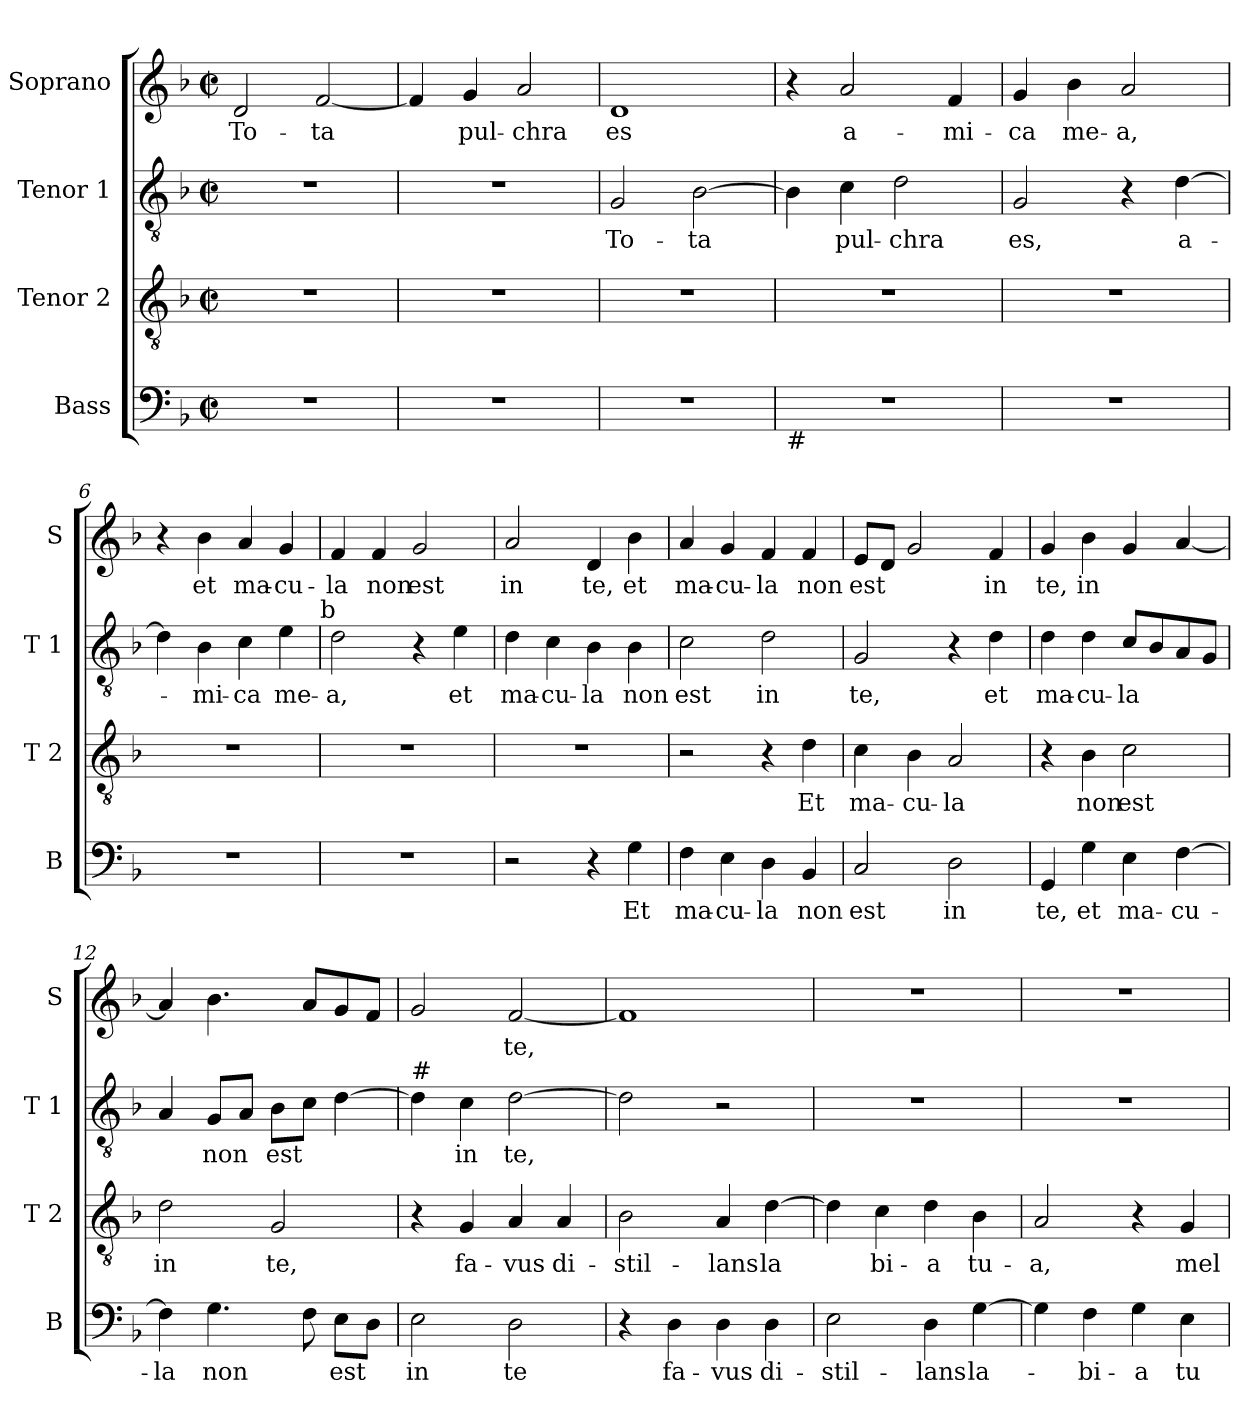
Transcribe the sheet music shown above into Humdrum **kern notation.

**kern	**text	**kern	**text	**kern	**text	**kern	**text
*part4	*part4	*part3	*part3	*part2	*part2	*part1	*part1
*staff4	*staff4	*staff3	*staff3	*staff2	*staff2	*staff1	*staff1
*I"Bass	*	*I"Tenor 2	*	*I"Tenor 1	*	*I"Soprano	*
*I'B	*	*I'T 2	*	*I'T 1	*	*I'S	*
*clefF4	*	*clefGv2	*	*clefGv2	*	*clefG2	*
*k[b-]	*	*k[b-]	*	*k[b-]	*	*k[b-]	*
*F:	*	*F:	*	*F:	*	*F:	*
*M2/2	*	*M2/2	*	*M2/2	*	*M2/2	*
*met(c|)	*	*met(c|)	*	*met(c|)	*	*met(c|)	*
=1	=1	=1	=1	=1	=1	=1	=1
1r	.	1r	.	1r	.	2d/	To-
.	.	.	.	.	.	[2f/	-ta
=2	=2	=2	=2	=2	=2	=2	=2
1r	.	1r	.	1r	.	4f/]	.
.	.	.	.	.	.	4g/	pul-
.	.	.	.	.	.	2a/	-chra
=3	=3	=3	=3	=3	=3	=3	=3
1r	.	1r	.	2G/	To-	1d	es
.	.	.	.	[2B-\	-ta	.	.
=4	=4	=4	=4	=4	=4	=4	=4
!LO:TX:b:t=#	!	!	!	!	!	!	!
1r	.	1r	.	4B-\]	.	4r	.
.	.	.	.	4c\	pul-	2a/	a-
.	.	.	.	2d\	-chra	.	.
.	.	.	.	.	.	4f/	-mi-
=5	=5	=5	=5	=5	=5	=5	=5
1r	.	1r	.	2G/	es,	4g/	-ca
.	.	.	.	.	.	4b-\	me-
.	.	.	.	4r	.	2a/	-a,
.	.	.	.	[4d\	a-	.	.
=6	=6	=6	=6	=6	=6	=6	=6
1r	.	1r	.	4d\]	.	4r	.
.	.	.	.	4B-\	-mi-	4b-\	et
.	.	.	.	4c\	-ca	4a/	ma-
.	.	.	.	4e\	me-	4g/	-cu-
!	!	!	!	!LO:TX:a:t=b	!	!	!
=7	=7	=7	=7	=7	=7	=7	=7
1r	.	1r	.	2d\	-a,	4f/	-la
.	.	.	.	.	.	4f/	non
.	.	.	.	4r	.	2g/	est
.	.	.	.	4e\	et	.	.
!!LO:LB:g=z
=8	=8	=8	=8	=8	=8	=8	=8
2r	.	1r	.	4d\	ma-	2a/	in
.	.	.	.	4c\	-cu-	.	.
4r	.	.	.	4B-\	-la	4d/	te,
4G\	Et	.	.	4B-\	non	4b-\	et
=9	=9	=9	=9	=9	=9	=9	=9
4F\	ma-	2r	.	2c\	est	4a/	ma-
4E\	-cu-	.	.	.	.	4g/	-cu-
4D\	-la	4r	.	2d\	in	4f/	-la
4BB-/	non	4d\	Et	.	.	4f/	non
=10	=10	=10	=10	=10	=10	=10	=10
2C/	est	4c\	ma-	2G/	te,	8e/L	est
.	.	.	.	.	.	8d/J	.
.	.	4B-\	-cu-	.	.	2g/	.
2D\	in	2A/	-la	4r	.	.	.
.	.	.	.	4d\	et	4f/	in
=11	=11	=11	=11	=11	=11	=11	=11
4GG/	te,	4r	.	4d\	ma-	4g/	te,
4G\	et	4B-\	non	4d\	-cu-	4b-\	in
4E\	ma-	2c\	est	8c/L	-la	4g/	.
.	.	.	.	8B-/	.	.	.
[4F\	-cu-	.	.	8A/	.	[4a/	.
.	.	.	.	8G/J	.	.	.
=12	=12	=12	=12	=12	=12	=12	=12
4F\]	-la	2d\	in	4A/	.	4a/]	.
4.G\	non	.	.	8G/L	non	4.b-\	.
.	.	.	.	8A/J	.	.	.
.	.	2G/	te,	8B-\L	est	.	.
8F\	.	.	.	8c\J	.	8a/L	.
8E\L	est	.	.	[4d\	.	8g/	.
8D\J	.	.	.	.	.	8f/J	.
=13	=13	=13	=13	=13	=13	=13	=13
!	!	!	!	!LO:TX:a:t=#	!	!	!
2E\	in	4r	.	4d\]	.	2g/	.
.	.	4G/	fa-	4c\	in	.	.
2D\	te	4A/	-vus	[2d\	te,	[2f/	te,
.	.	4A/	di-	.	.	.	.
!!LO:LB:g=z
=14	=14	=14	=14	=14	=14	=14	=14
4r	.	2B-\	-stil-	2d\]	.	1f]	.
4D\	fa-	.	.	.	.	.	.
4D\	-vus	4A/	-lans	2r	.	.	.
4D\	di-	[4d\	la	.	.	.	.
=15	=15	=15	=15	=15	=15	=15	=15
2E\	-stil-	4d\]	.	1r	.	1r	.
.	.	4c\	bi-	.	.	.	.
4D\	-lans	4d\	-a	.	.	.	.
[4G\	la-	4B-\	tu-	.	.	.	.
=16	=16	=16	=16	=16	=16	=16	=16
4G\]	.	2A/	-a,	1r	.	1r	.
4F\	-bi-	.	.	.	.	.	.
4G\	-a	4r	.	.	.	.	.
4E\	tu-	4G/	mel	.	.	.	.
=	=	=	=	=	=	=	=
*-	*-	*-	*-	*-	*-	*-	*-
